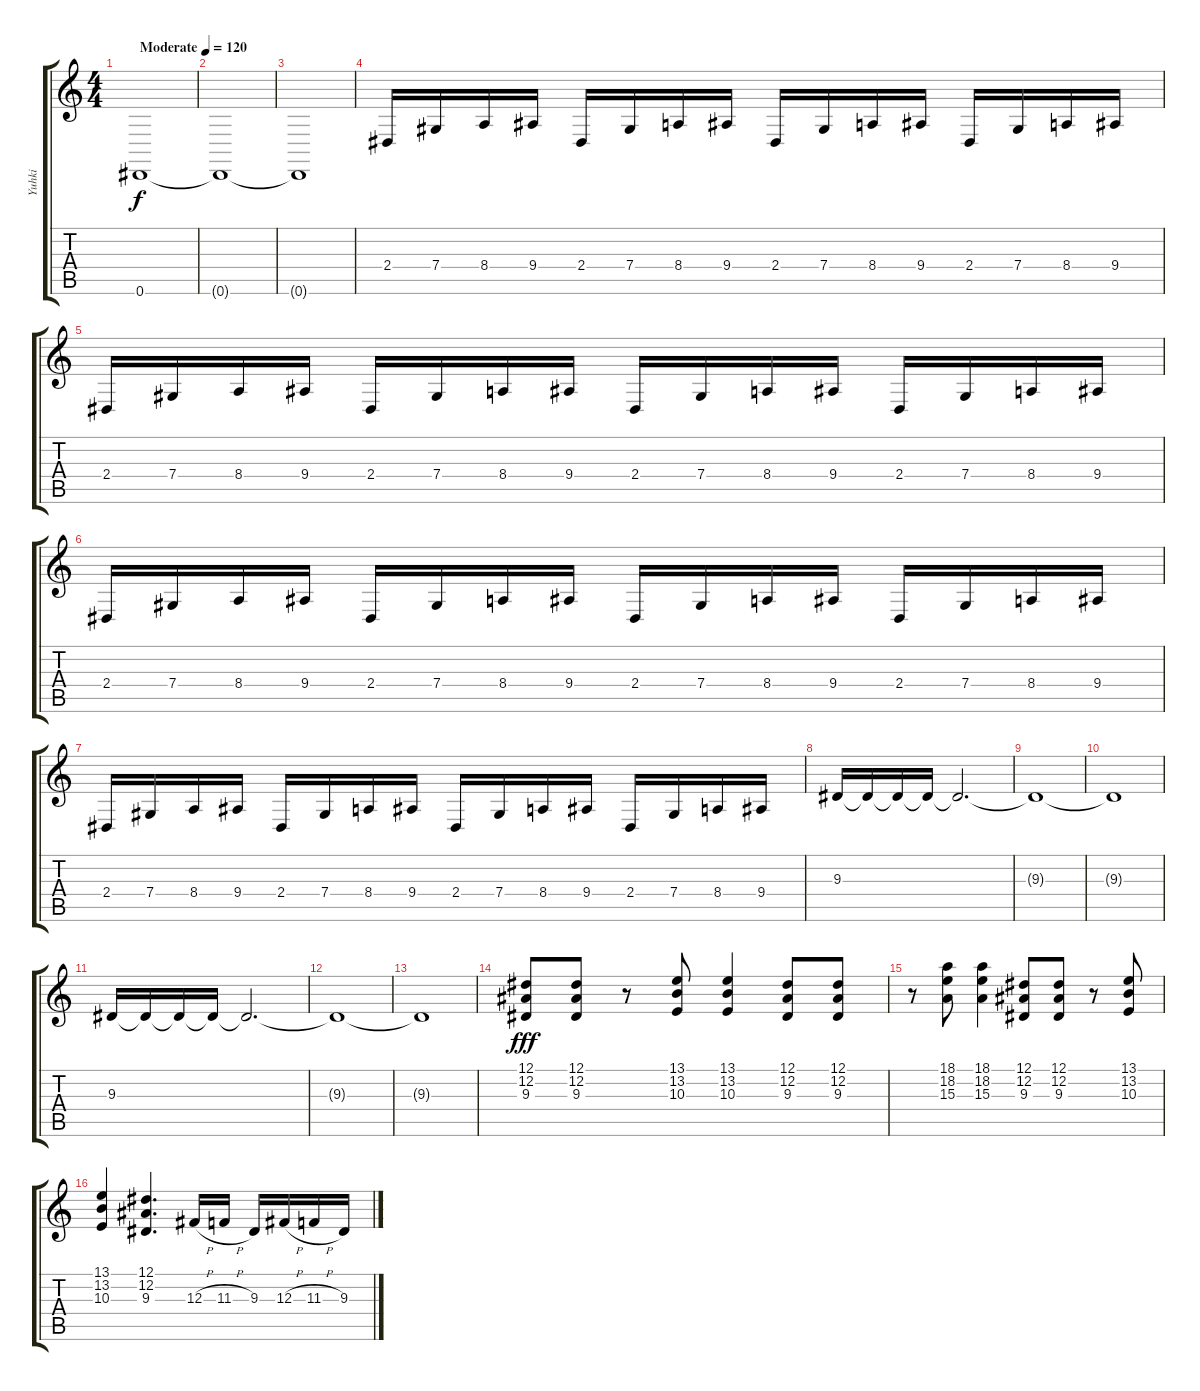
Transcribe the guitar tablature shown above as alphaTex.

\track ("Yuhki" "Yuhki") {instrument acousticgrandpiano}
\staff {score tabs}
\tuning (Eb4 Bb3 Gb3 Db3 Ab2 Eb2) {hide}
\ts (4 4)
\tempo (120 "Moderate")
\clef g2
\ks c
0.6.1{dy f instrument acousticgrandpiano} |
0.6{t}.1 |
0.6{t}.1 |
2.4.16{volume 0} 7.4.16{volume 13} 8.4.16 9.4.16 2.4.16 7.4.16 8.4.16 9.4.16 2.4.16 7.4.16 8.4.16 9.4.16 2.4.16 7.4.16 8.4.16 9.4.16 |
2.4.16 7.4.16 8.4.16 9.4.16 2.4.16 7.4.16 8.4.16 9.4.16 2.4.16 7.4.16 8.4.16 9.4.16 2.4.16 7.4.16 8.4.16 9.4.16 |
2.4.16 7.4.16 8.4.16 9.4.16 2.4.16 7.4.16 8.4.16 9.4.16 2.4.16 7.4.16 8.4.16 9.4.16 2.4.16 7.4.16 8.4.16 9.4.16 |
2.4.16 7.4.16 8.4.16 9.4.16 2.4.16 7.4.16 8.4.16 9.4.16 2.4.16 7.4.16 8.4.16 9.4.16 2.4.16 7.4.16 8.4.16 9.4.16 |
9.3.16{volume 0 instrument choiraahs} 9.3{t}.16{volume 13} 9.3{t}.16 9.3{t}.16 9.3{t}.2{d} |
9.3{t}.1 |
9.3{t}.1 |
9.3.16{volume 0 instrument choiraahs} 9.3{t}.16{volume 13} 9.3{t}.16 9.3{t}.16 9.3{t}.2{d} |
9.3{t}.1 |
9.3{t}.1 |
(12.1 12.2 9.3).8{dy fff volume 6 instrument rockorgan} (12.1 12.2 9.3).8 r.8 (13.1 13.2 10.3).8 (13.1 13.2 10.3).4 (12.1 12.2 9.3).8 (12.1 12.2 9.3).8 |
r.8 (18.1 18.2 15.3).8 (18.1 18.2 15.3).4 (12.1 12.2 9.3).8 (12.1 12.2 9.3).8 r.8 (13.1 13.2 10.3).8 |
(13.1 13.2 10.3).4 (12.1 12.2 9.3).4{d} 12.3{h}.16{volume 9} 11.3{h}.16 9.3.16 12.3{h}.16 11.3{h}.16 9.3.16
